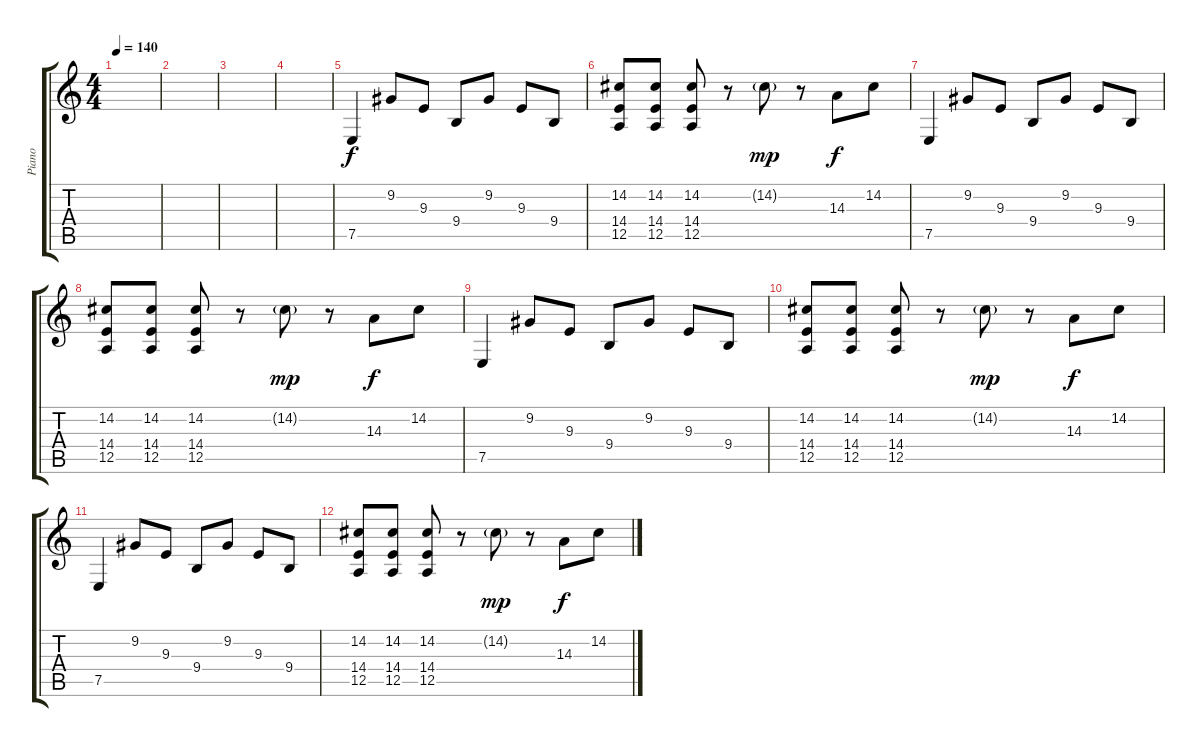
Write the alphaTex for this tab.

\track ("Piano" "Piano") {instrument acousticgrandpiano}
\staff {score tabs}
\tuning (E4 B3 G3 D3 A2 E2) {hide}
\ts (4 4)
\tempo 140
\clef g2
\ks c
|
|
|
|
7.5.4 9.2.8 9.3.8 9.4.8 9.2.8 9.3.8 9.4.8 |
(14.2 14.4 12.5).8 (14.2 14.4 12.5).8 (14.2 14.4 12.5).8 r.8 14.2{g}.8{dy mp} r.8 14.3.8{dy f} 14.2.8 |
7.5.4 9.2.8 9.3.8 9.4.8 9.2.8 9.3.8 9.4.8 |
(14.2 14.4 12.5).8 (14.2 14.4 12.5).8 (14.2 14.4 12.5).8 r.8 14.2{g}.8{dy mp} r.8 14.3.8{dy f} 14.2.8 |
7.5.4 9.2.8 9.3.8 9.4.8 9.2.8 9.3.8 9.4.8 |
(14.2 14.4 12.5).8 (14.2 14.4 12.5).8 (14.2 14.4 12.5).8 r.8 14.2{g}.8{dy mp} r.8 14.3.8{dy f} 14.2.8 |
7.5.4 9.2.8 9.3.8 9.4.8 9.2.8 9.3.8 9.4.8 |
(14.2 14.4 12.5).8 (14.2 14.4 12.5).8 (14.2 14.4 12.5).8 r.8 14.2{g}.8{dy mp} r.8 14.3.8{dy f} 14.2.8
